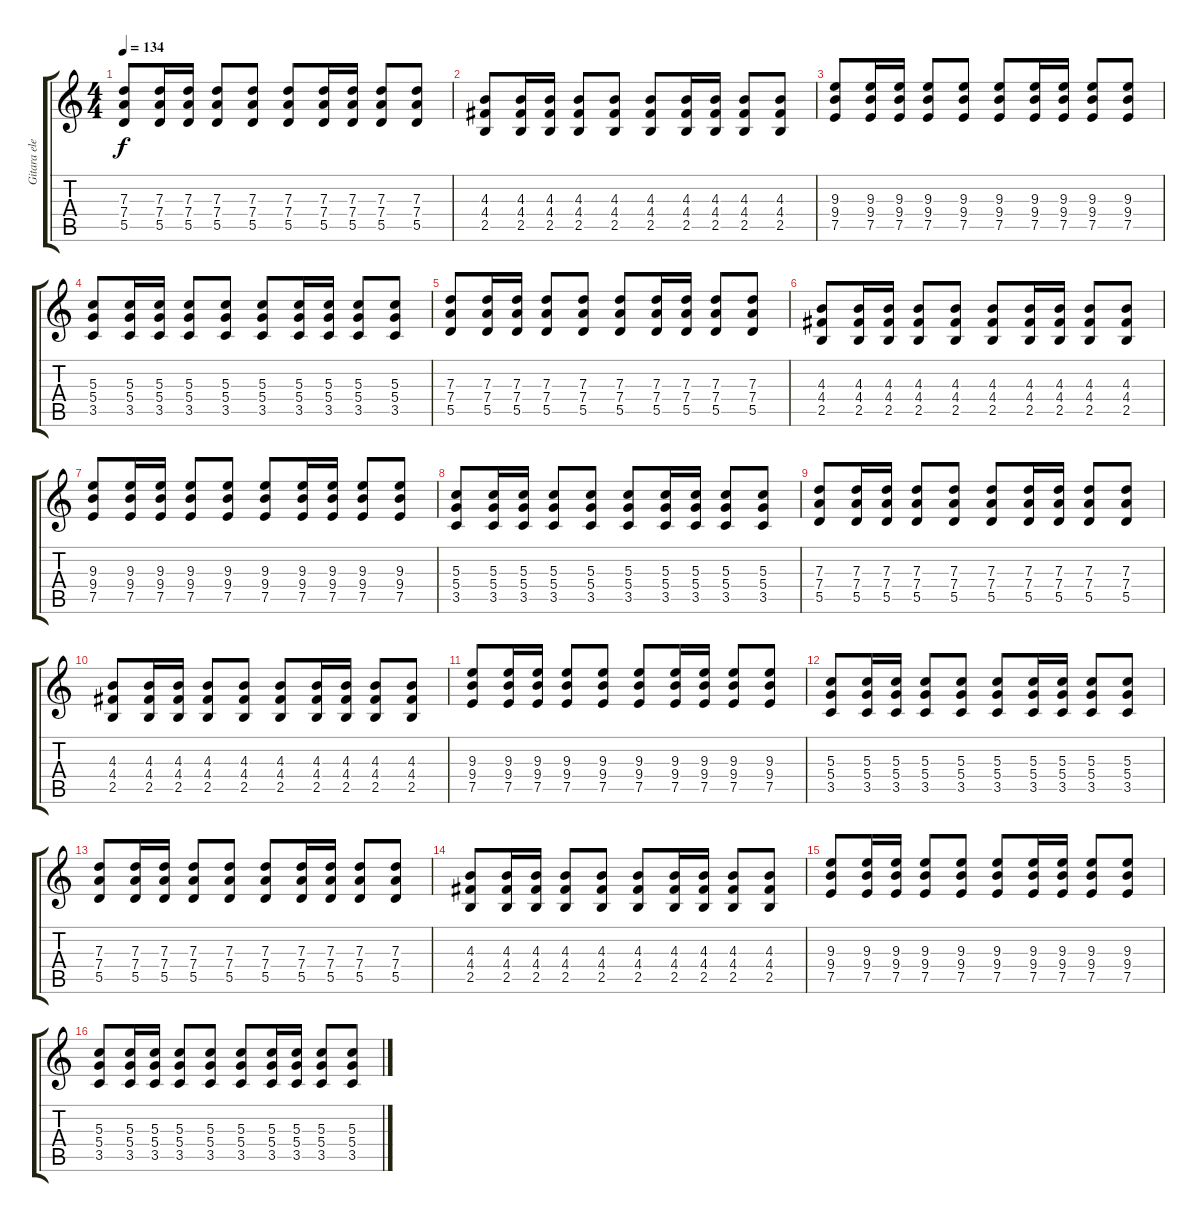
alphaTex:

\track ("Gitara elektryczna (II)" "Gitara ele") {instrument distortionguitar}
\staff {score tabs}
\tuning (E4 B3 G3 D3 A2 E2) {hide}
\ts (4 4)
\tempo 134
\clef g2
\ks c
(7.3 7.4 5.5).8{dy f} (7.3 7.4 5.5).16 (7.3 7.4 5.5).16 (7.3 7.4 5.5).8 (7.3 7.4 5.5).8 (7.3 7.4 5.5).8 (7.3 7.4 5.5).16 (7.3 7.4 5.5).16 (7.3 7.4 5.5).8 (7.3 7.4 5.5).8 |
(4.3 4.4 2.5).8 (4.3 4.4 2.5).16 (4.3 4.4 2.5).16 (4.3 4.4 2.5).8 (4.3 4.4 2.5).8 (4.3 4.4 2.5).8 (4.3 4.4 2.5).16 (4.3 4.4 2.5).16 (4.3 4.4 2.5).8 (4.3 4.4 2.5).8 |
(9.3 9.4 7.5).8 (9.3 9.4 7.5).16 (9.3 9.4 7.5).16 (9.3 9.4 7.5).8 (9.3 9.4 7.5).8 (9.3 9.4 7.5).8 (9.3 9.4 7.5).16 (9.3 9.4 7.5).16 (9.3 9.4 7.5).8 (9.3 9.4 7.5).8 |
(5.3 5.4 3.5).8 (5.3 5.4 3.5).16 (5.3 5.4 3.5).16 (5.3 5.4 3.5).8 (5.3 5.4 3.5).8 (5.3 5.4 3.5).8 (5.3 5.4 3.5).16 (5.3 5.4 3.5).16 (5.3 5.4 3.5).8 (5.3 5.4 3.5).8 |
(7.3 7.4 5.5).8 (7.3 7.4 5.5).16 (7.3 7.4 5.5).16 (7.3 7.4 5.5).8 (7.3 7.4 5.5).8 (7.3 7.4 5.5).8 (7.3 7.4 5.5).16 (7.3 7.4 5.5).16 (7.3 7.4 5.5).8 (7.3 7.4 5.5).8 |
(4.3 4.4 2.5).8 (4.3 4.4 2.5).16 (4.3 4.4 2.5).16 (4.3 4.4 2.5).8 (4.3 4.4 2.5).8 (4.3 4.4 2.5).8 (4.3 4.4 2.5).16 (4.3 4.4 2.5).16 (4.3 4.4 2.5).8 (4.3 4.4 2.5).8 |
(9.3 9.4 7.5).8 (9.3 9.4 7.5).16 (9.3 9.4 7.5).16 (9.3 9.4 7.5).8 (9.3 9.4 7.5).8 (9.3 9.4 7.5).8 (9.3 9.4 7.5).16 (9.3 9.4 7.5).16 (9.3 9.4 7.5).8 (9.3 9.4 7.5).8 |
(5.3 5.4 3.5).8 (5.3 5.4 3.5).16 (5.3 5.4 3.5).16 (5.3 5.4 3.5).8 (5.3 5.4 3.5).8 (5.3 5.4 3.5).8 (5.3 5.4 3.5).16 (5.3 5.4 3.5).16 (5.3 5.4 3.5).8 (5.3 5.4 3.5).8 |
(7.3 7.4 5.5).8 (7.3 7.4 5.5).16 (7.3 7.4 5.5).16 (7.3 7.4 5.5).8 (7.3 7.4 5.5).8 (7.3 7.4 5.5).8 (7.3 7.4 5.5).16 (7.3 7.4 5.5).16 (7.3 7.4 5.5).8 (7.3 7.4 5.5).8 |
(4.3 4.4 2.5).8 (4.3 4.4 2.5).16 (4.3 4.4 2.5).16 (4.3 4.4 2.5).8 (4.3 4.4 2.5).8 (4.3 4.4 2.5).8 (4.3 4.4 2.5).16 (4.3 4.4 2.5).16 (4.3 4.4 2.5).8 (4.3 4.4 2.5).8 |
(9.3 9.4 7.5).8 (9.3 9.4 7.5).16 (9.3 9.4 7.5).16 (9.3 9.4 7.5).8 (9.3 9.4 7.5).8 (9.3 9.4 7.5).8 (9.3 9.4 7.5).16 (9.3 9.4 7.5).16 (9.3 9.4 7.5).8 (9.3 9.4 7.5).8 |
(5.3 5.4 3.5).8 (5.3 5.4 3.5).16 (5.3 5.4 3.5).16 (5.3 5.4 3.5).8 (5.3 5.4 3.5).8 (5.3 5.4 3.5).8 (5.3 5.4 3.5).16 (5.3 5.4 3.5).16 (5.3 5.4 3.5).8 (5.3 5.4 3.5).8 |
(7.3 7.4 5.5).8 (7.3 7.4 5.5).16 (7.3 7.4 5.5).16 (7.3 7.4 5.5).8 (7.3 7.4 5.5).8 (7.3 7.4 5.5).8 (7.3 7.4 5.5).16 (7.3 7.4 5.5).16 (7.3 7.4 5.5).8 (7.3 7.4 5.5).8 |
(4.3 4.4 2.5).8 (4.3 4.4 2.5).16 (4.3 4.4 2.5).16 (4.3 4.4 2.5).8 (4.3 4.4 2.5).8 (4.3 4.4 2.5).8 (4.3 4.4 2.5).16 (4.3 4.4 2.5).16 (4.3 4.4 2.5).8 (4.3 4.4 2.5).8 |
(9.3 9.4 7.5).8 (9.3 9.4 7.5).16 (9.3 9.4 7.5).16 (9.3 9.4 7.5).8 (9.3 9.4 7.5).8 (9.3 9.4 7.5).8 (9.3 9.4 7.5).16 (9.3 9.4 7.5).16 (9.3 9.4 7.5).8 (9.3 9.4 7.5).8 |
(5.3 5.4 3.5).8 (5.3 5.4 3.5).16 (5.3 5.4 3.5).16 (5.3 5.4 3.5).8 (5.3 5.4 3.5).8 (5.3 5.4 3.5).8 (5.3 5.4 3.5).16 (5.3 5.4 3.5).16 (5.3 5.4 3.5).8 (5.3 5.4 3.5).8
